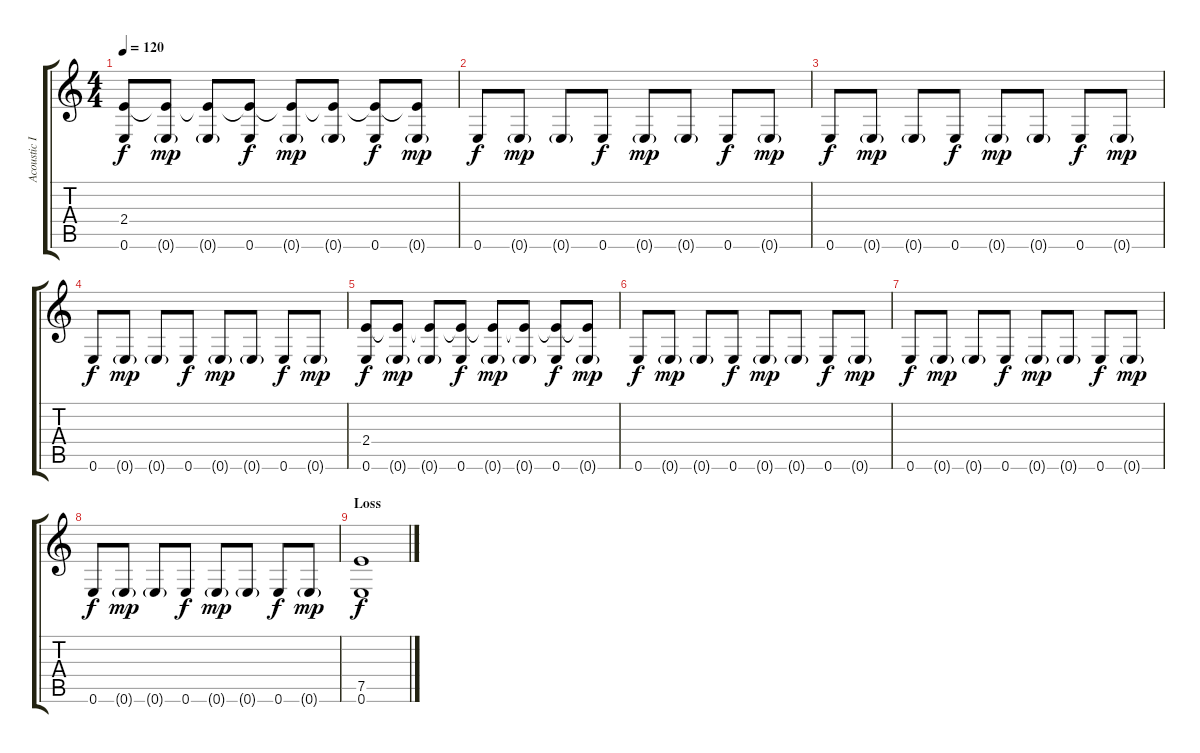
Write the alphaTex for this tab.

\track ("Acoustic I" "Acoustic I") {instrument acousticguitarnylon}
\staff {score tabs}
\tuning (E4 B3 G3 D3 A2 E2) {hide}
\ts (4 4)
\tempo 120
\clef g2
\ks c
(2.4 0.6).8{dy f} (2.4{t} 0.6{g}).8{dy mp} (2.4{t} 0.6{g}).8 (2.4{t} 0.6).8{dy f} (2.4{t} 0.6{g}).8{dy mp} (2.4{t} 0.6{g}).8 (2.4{t} 0.6).8{dy f} (2.4{t} 0.6{g}).8{dy mp} |
0.6.8{dy f} 0.6{g}.8{dy mp} 0.6{g}.8 0.6.8{dy f} 0.6{g}.8{dy mp} 0.6{g}.8 0.6.8{dy f} 0.6{g}.8{dy mp} |
0.6.8{dy f} 0.6{g}.8{dy mp} 0.6{g}.8 0.6.8{dy f} 0.6{g}.8{dy mp} 0.6{g}.8 0.6.8{dy f} 0.6{g}.8{dy mp} |
0.6.8{dy f} 0.6{g}.8{dy mp} 0.6{g}.8 0.6.8{dy f} 0.6{g}.8{dy mp} 0.6{g}.8 0.6.8{dy f} 0.6{g}.8{dy mp} |
(2.4 0.6).8{dy f} (2.4{t} 0.6{g}).8{dy mp} (2.4{t} 0.6{g}).8 (2.4{t} 0.6).8{dy f} (2.4{t} 0.6{g}).8{dy mp} (2.4{t} 0.6{g}).8 (2.4{t} 0.6).8{dy f} (2.4{t} 0.6{g}).8{dy mp} |
0.6.8{dy f} 0.6{g}.8{dy mp} 0.6{g}.8 0.6.8{dy f} 0.6{g}.8{dy mp} 0.6{g}.8 0.6.8{dy f} 0.6{g}.8{dy mp} |
0.6.8{dy f} 0.6{g}.8{dy mp} 0.6{g}.8 0.6.8{dy f} 0.6{g}.8{dy mp} 0.6{g}.8 0.6.8{dy f} 0.6{g}.8{dy mp} |
0.6.8{dy f} 0.6{g}.8{dy mp} 0.6{g}.8 0.6.8{dy f} 0.6{g}.8{dy mp} 0.6{g}.8 0.6.8{dy f} 0.6{g}.8{dy mp} |
\section ("" "Loss")
(7.5 0.6).1{dy f}
